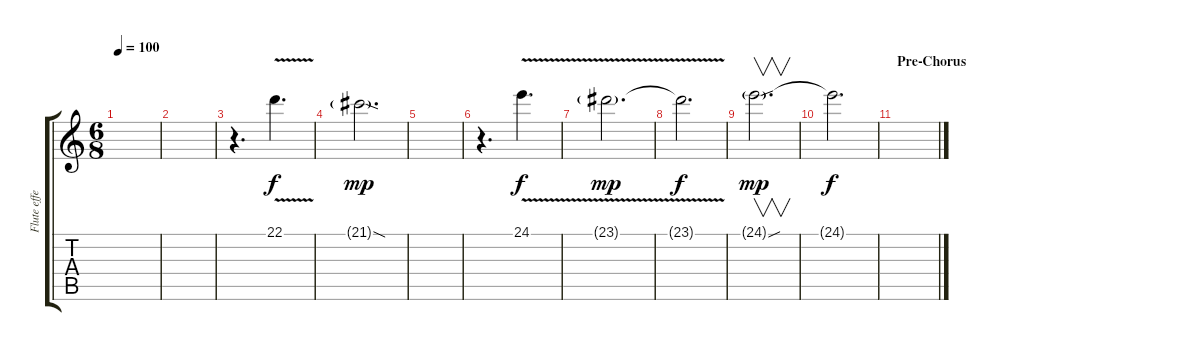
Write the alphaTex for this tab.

\track ("Flute effect" "Flute effe") {instrument flute}
\staff {score tabs}
\tuning (E4 B3 G3 D3 A2 D2) {hide}
\ts (6 8)
\tempo 100
\clef g2
\ks c
|
|
r.4{d} 22.1{v}.4{d dy f} |
21.1{sod g}.2{d dy mp} |
|
r.4{d} 24.1{v}.4{d dy f} |
23.1{v g}.2{d dy mp} |
23.1{t}.2{d dy f} |
24.1{sou g}.2{v d dy mp} |
24.1{t}.2{d dy f} |
\section ("" "Pre-Chorus")
